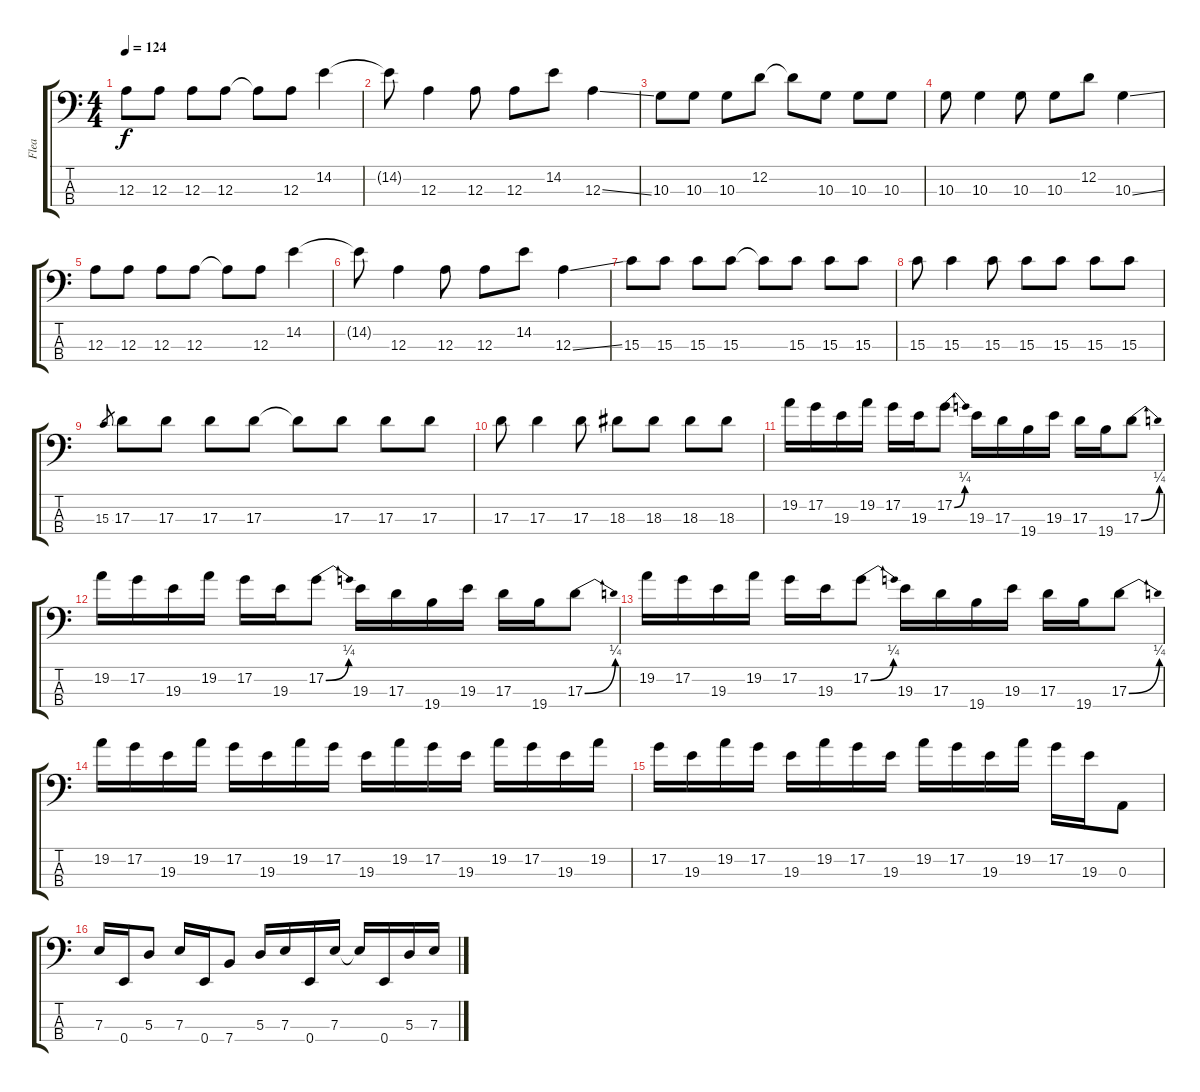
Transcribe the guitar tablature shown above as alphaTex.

\track ("Flea" "Flea") {instrument electricbassfinger}
\staff {score tabs}
\tuning (G2 D2 A1 E1) {hide}
\ts (4 4)
\tempo 124
\clef f4
\ks c
12.3.8{dy f} 12.3.8 12.3.8 12.3.8 12.3{t}.8 12.3.8 14.2.4 |
14.2{t}.8 12.3.4 12.3.8 12.3.8 14.2.8 12.3{ss}.4 |
10.3.8 10.3.8 10.3.8 12.2.8 12.2{t}.8 10.3.8 10.3.8 10.3.8 |
10.3.8 10.3.4 10.3.8 10.3.8 12.2.8 10.3{ss}.4 |
12.3.8 12.3.8 12.3.8 12.3.8 12.3{t}.8 12.3.8 14.2.4 |
14.2{t}.8 12.3.4 12.3.8 12.3.8 14.2.8 12.3{ss}.4 |
15.3.8 15.3.8 15.3.8 15.3.8 15.3{t}.8 15.3.8 15.3.8 15.3.8 |
15.3.8 15.3.4 15.3.8 15.3.8 15.3.8 15.3.8 15.3.8 |
15.3.8{gr} 17.3.8 17.3.8 17.3.8 17.3.8 17.3{t}.8 17.3.8 17.3.8 17.3.8 |
17.3.8 17.3.4 17.3.8 18.3.8 18.3.8 18.3.8 18.3.8 |
19.2.16 17.2.16 19.3.16 19.2.16 17.2.16 19.3.16 17.2{be (bend 0 0 60 1)}.8 19.3.16 17.3.16 19.4.16 19.3.16 17.3.16 19.4.16 17.3{be (bend 0 0 60 1)}.8 |
19.2.16 17.2.16 19.3.16 19.2.16 17.2.16 19.3.16 17.2{be (bend 0 0 60 1)}.8 19.3.16 17.3.16 19.4.16 19.3.16 17.3.16 19.4.16 17.3{be (bend 0 0 60 1)}.8 |
19.2.16 17.2.16 19.3.16 19.2.16 17.2.16 19.3.16 17.2{be (bend 0 0 60 1)}.8 19.3.16 17.3.16 19.4.16 19.3.16 17.3.16 19.4.16 17.3{be (bend 0 0 60 1)}.8 |
19.2.16 17.2.16 19.3.16 19.2.16 17.2.16 19.3.16 19.2.16 17.2.16 19.3.16 19.2.16 17.2.16 19.3.16 19.2.16 17.2.16 19.3.16 19.2.16 |
17.2.16 19.3.16 19.2.16 17.2.16 19.3.16 19.2.16 17.2.16 19.3.16 19.2.16 17.2.16 19.3.16 19.2.16 17.2.16 19.3.16 0.3.8 |
7.3.16 0.4.16 5.3.8 7.3.16 0.4.16 7.4.8 5.3.16 7.3.16 0.4.16 7.3.16 7.3{t}.16 0.4.16 5.3.16 7.3.16
